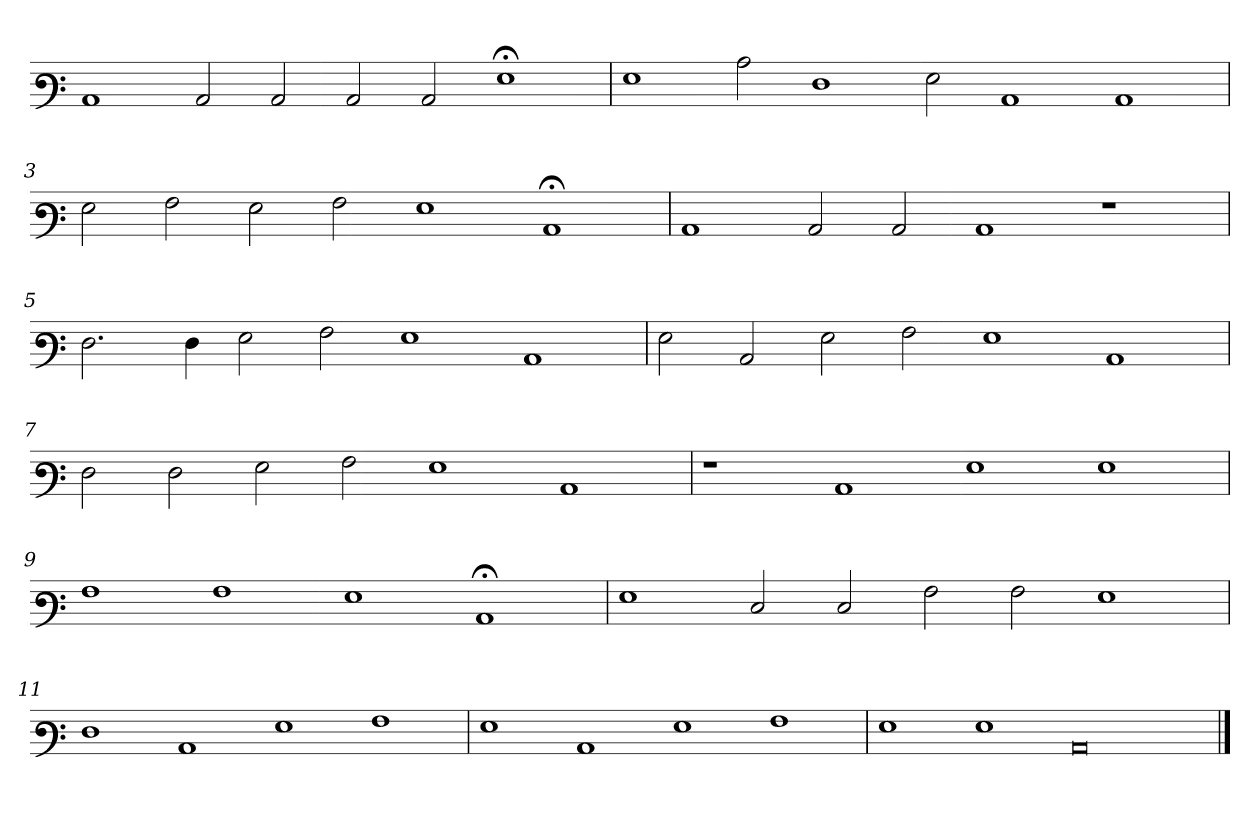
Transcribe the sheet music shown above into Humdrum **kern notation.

**kern
*part1
*staff1
*clefF3
*k[]
=1
1C
2C/
2C/
2C/
2C/
1G;<
=2
1G
2c\
1F
2G\
1C
1C
=3
2G\
2A\
2G\
2A\
1G
1C;<
=4
1C
2C/
2C/
1C
1r
=5
2.F\
4F\
2G\
2A\
1G
1C
=6
2G\
2C/
2G\
2A\
1G
1C
=7
2F\
2F\
2G\
2A\
1G
1C
=8
1r
1C
1G
1G
=9
1A
1A
1G
1C;<
=10
1G
2E/
2E/
2A\
2A\
1G
=11
1F
1C
1G
1A
=12
1G
1C
1G
1A
=13
1G
1G
0C
==
*-
